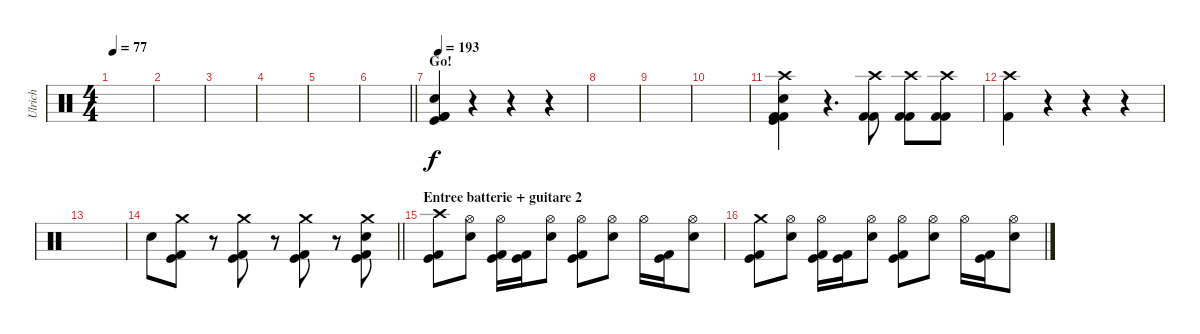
\track ("Ulrich" "Ulrich") {instrument percussion}
\staff {score}
\articulation defaults
\ts (4 4)
\tempo 77
\clef neutral
\ks c
|
|
|
|
|
\barLineRight lightlight
|
\section ("" "Go!")
\tempo 193
("Electric Snare (hit)" "Kick (hit) 2" "Kick (hit)" "Kick (hit) 2").4 r.4 r.4 r.4 |
|
|
|
("Crash high (hit)" "Electric Snare (hit)" "Kick (hit) 2" "Kick (hit)" "Kick (hit) 2").4 r.4{d} ("Crash high (hit)" "Kick (hit) 2" "Kick (hit) 2").8 ("Crash high (hit)" "Kick (hit) 2" "Kick (hit) 2").8 ("Crash high (hit)" "Kick (hit) 2" "Kick (hit) 2").8 |
("Crash high (hit)" "Kick (hit) 2").4 r.4 r.4 r.4 |
|
\barLineRight lightlight "Electric Snare (hit)".8
("Crash medium (hit)" "Kick (hit) 2" "Kick (hit)").8 r.8 ("Crash medium (hit)" "Kick (hit)" "Kick (hit) 2").8 r.8 ("Crash medium (hit)" "Kick (hit)" "Kick (hit) 2").8 r.8 ("Crash medium (hit)" "Electric Snare (hit)" "Kick (hit)" "Kick (hit) 2").8 |
\section ("" "Entree batterie + guitare 2")
("Crash high (hit)" "Kick (hit) 2" "Kick (hit)").8 ("Hi-Hat (open)" "Electric Snare (hit)").8 ("Hi-Hat (open)" "Kick (hit) 2" "Kick (hit)").16 ("Kick (hit) 2" "Kick (hit)").16 ("Hi-Hat (open)" "Electric Snare (hit)").8 ("Hi-Hat (open)" "Kick (hit) 2" "Kick (hit)").8 ("Hi-Hat (open)" "Electric Snare (hit)").8 "Hi-Hat (open)".16 ("Kick (hit) 2" "Kick (hit)").16 ("Hi-Hat (open)" "Electric Snare (hit)").8 |
("Crash medium (hit)" "Kick (hit) 2" "Kick (hit)").8 ("Hi-Hat (open)" "Electric Snare (hit)").8 ("Hi-Hat (open)" "Kick (hit) 2" "Kick (hit)").16 ("Kick (hit) 2" "Kick (hit)").16 ("Hi-Hat (open)" "Electric Snare (hit)").8 ("Hi-Hat (open)" "Kick (hit) 2" "Kick (hit)").8 ("Hi-Hat (open)" "Electric Snare (hit)").8 "Hi-Hat (open)".16 ("Kick (hit) 2" "Kick (hit)").16 ("Hi-Hat (open)" "Electric Snare (hit)").8
